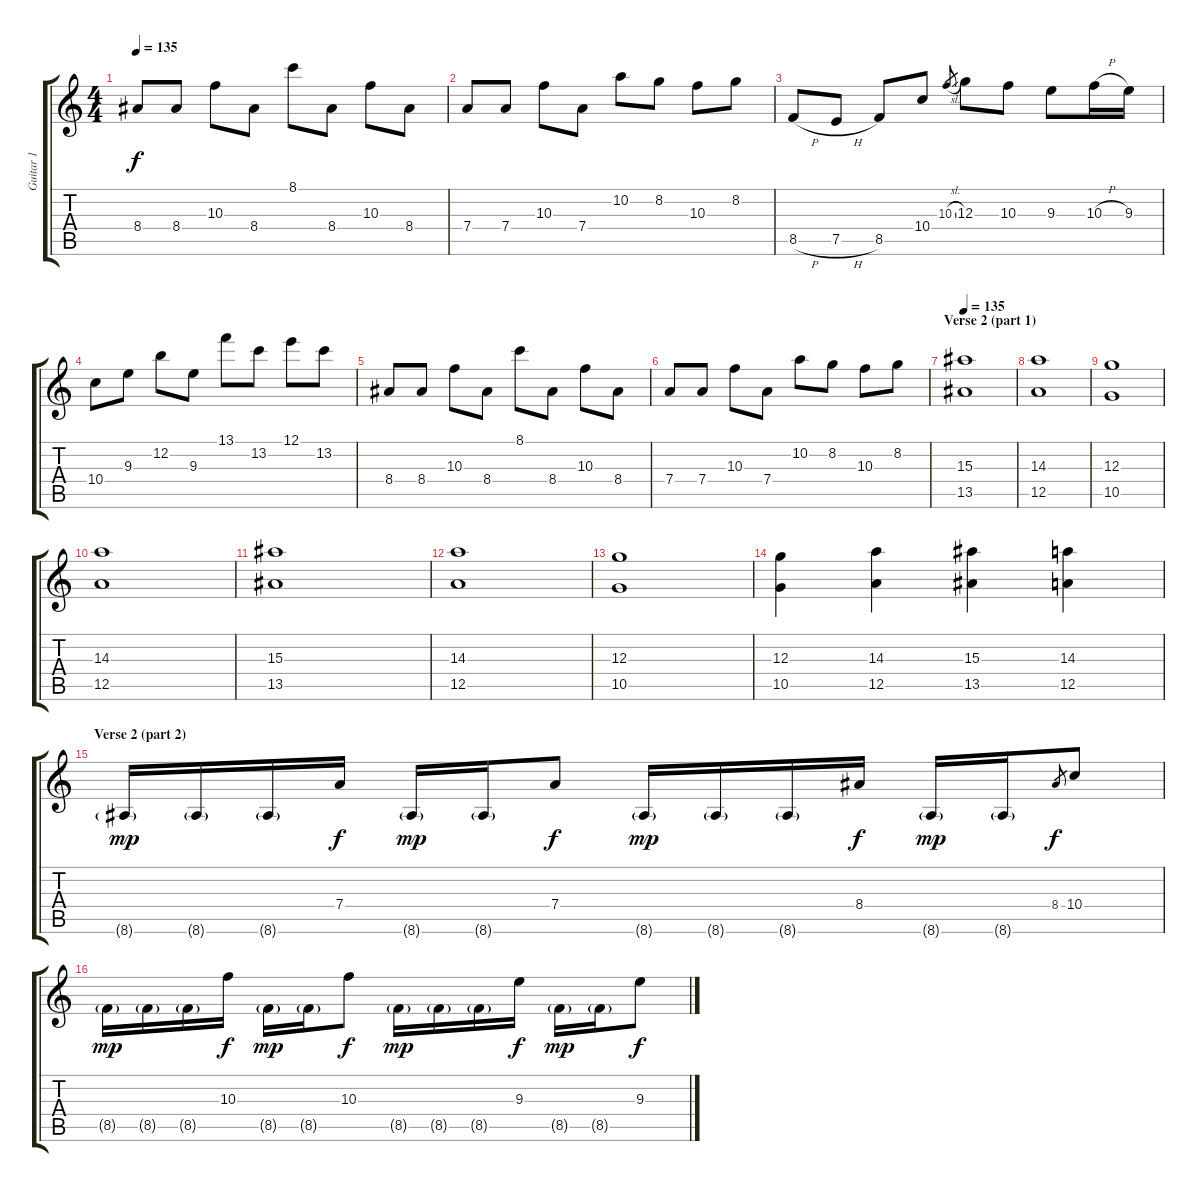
\track ("Guitar 1" "Guitar 1") {instrument distortionguitar}
\staff {score tabs}
\tuning (E4 B3 G3 D3 A2 D2) {hide}
\ts (4 4)
\tempo 135
\clef g2
\ks c
8.4.8{dy f} 8.4.8 10.3.8 8.4.8 8.1.8 8.4.8 10.3.8 8.4.8 |
7.4.8 7.4.8 10.3.8 7.4.8 10.2.8 8.2.8 10.3.8 8.2.8 |
8.5{h}.8 7.5{h}.8 8.5.8 10.4.8 10.3{sl}.8{gr} 12.3.8 10.3.8 9.3.8 10.3{h}.16 9.3.16 |
10.4.8 9.3.8 12.2.8 9.3.8 13.1.8 13.2.8 12.1.8 13.2.8 |
8.4.8 8.4.8 10.3.8 8.4.8 8.1.8 8.4.8 10.3.8 8.4.8 |
7.4.8 7.4.8 10.3.8 7.4.8 10.2.8 8.2.8 10.3.8 8.2.8 |
\section ("" "Verse 2 (part 1)")
\tempo 135
(15.3 13.5).1 |
(14.3 12.5).1 |
(12.3 10.5).1 |
(14.3 12.5).1 |
(15.3 13.5).1 |
(14.3 12.5).1 |
(12.3 10.5).1 |
(12.3 10.5).4 (14.3 12.5).4 (15.3 13.5).4 (14.3 12.5).4 |
\section ("" "Verse 2 (part 2)")
8.6{g}.16{dy mp} 8.6{g}.16 8.6{g}.16 7.4.16{dy f} 8.6{g}.16{dy mp} 8.6{g}.16 7.4.8{dy f} 8.6{g}.16{dy mp} 8.6{g}.16 8.6{g}.16 8.4.16{dy f} 8.6{g}.16{dy mp} 8.6{g}.16 8.4.8{gr dy f} 10.4.8 |
8.5{g}.16{dy mp} 8.5{g}.16 8.5{g}.16 10.3.16{dy f} 8.5{g}.16{dy mp} 8.5{g}.16 10.3.8{dy f} 8.5{g}.16{dy mp} 8.5{g}.16 8.5{g}.16 9.3.16{dy f} 8.5{g}.16{dy mp} 8.5{g}.16 9.3.8{dy f}
